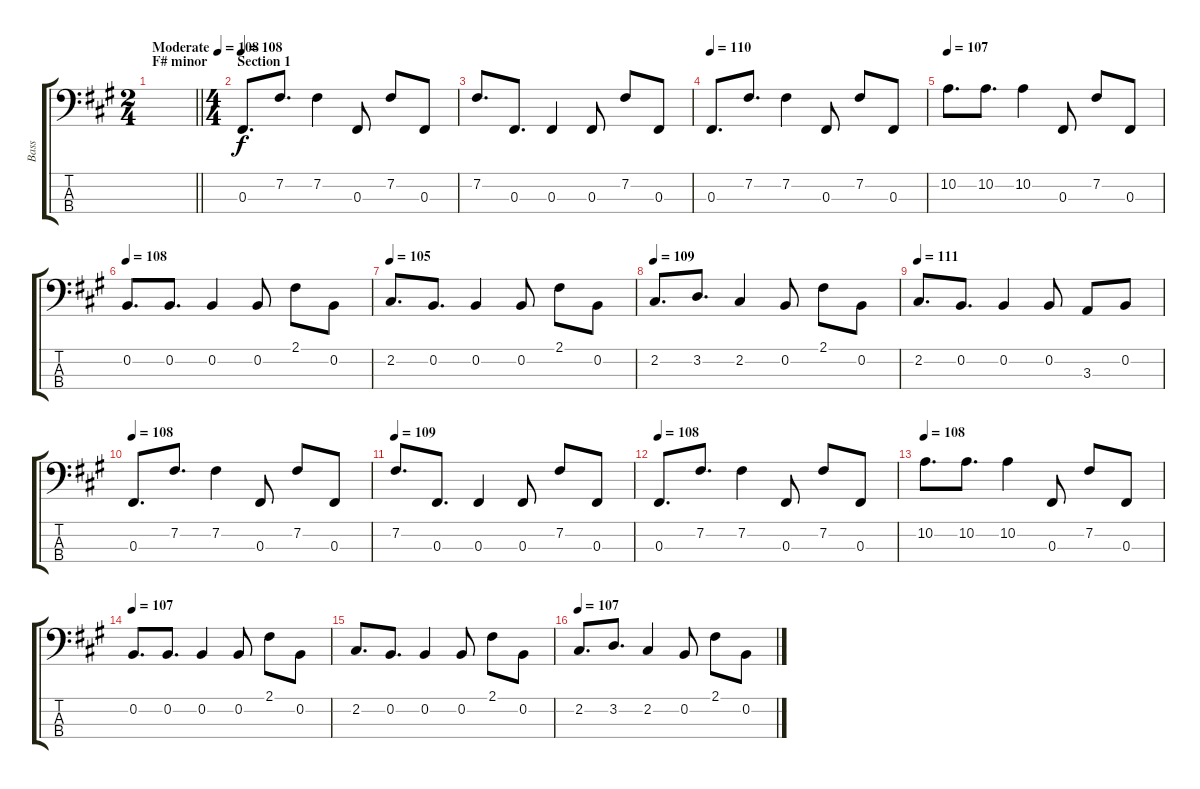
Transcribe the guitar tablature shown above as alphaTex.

\track ("Bass" "Bass") {instrument electricbassfinger}
\staff {score tabs}
\tuning (E2 B1 Gb1 B0) {hide}
\ts (2 4)
\section ("" "F# minor")
\tempo (108 "Moderate")
\clef f4
\barLineRight lightlight
\ks f#minor
|
\ts (4 4)
\section ("" "Section 1")
\tempo 108
0.3.8{d} 7.2.8{d} 7.2.4 0.3.8 7.2.8 0.3.8 |
7.2.8{d} 0.3.8{d} 0.3.4 0.3.8 7.2.8 0.3.8 |
\tempo 110
0.3.8{d} 7.2.8{d} 7.2.4 0.3.8 7.2.8 0.3.8 |
\tempo 107
10.2.8{d} 10.2.8{d} 10.2.4 0.3.8 7.2.8 0.3.8 |
\tempo 108
0.2.8{d} 0.2.8{d} 0.2.4 0.2.8 2.1.8 0.2.8 |
\tempo 105
2.2.8{d} 0.2.8{d} 0.2.4 0.2.8 2.1.8 0.2.8 |
\tempo 109
2.2.8{d} 3.2.8{d} 2.2.4 0.2.8 2.1.8 0.2.8 |
\tempo 111
2.2.8{d} 0.2.8{d} 0.2.4 0.2.8 3.3.8 0.2.8 |
\tempo 108
0.3.8{d} 7.2.8{d} 7.2.4 0.3.8 7.2.8 0.3.8 |
\tempo 109
7.2.8{d} 0.3.8{d} 0.3.4 0.3.8 7.2.8 0.3.8 |
\tempo 108
0.3.8{d} 7.2.8{d} 7.2.4 0.3.8 7.2.8 0.3.8 |
\tempo 108
10.2.8{d} 10.2.8{d} 10.2.4 0.3.8 7.2.8 0.3.8 |
\tempo 107
0.2.8{d} 0.2.8{d} 0.2.4 0.2.8 2.1.8 0.2.8 |
2.2.8{d} 0.2.8{d} 0.2.4 0.2.8 2.1.8 0.2.8 |
\tempo 107
2.2.8{d} 3.2.8{d} 2.2.4 0.2.8 2.1.8 0.2.8
